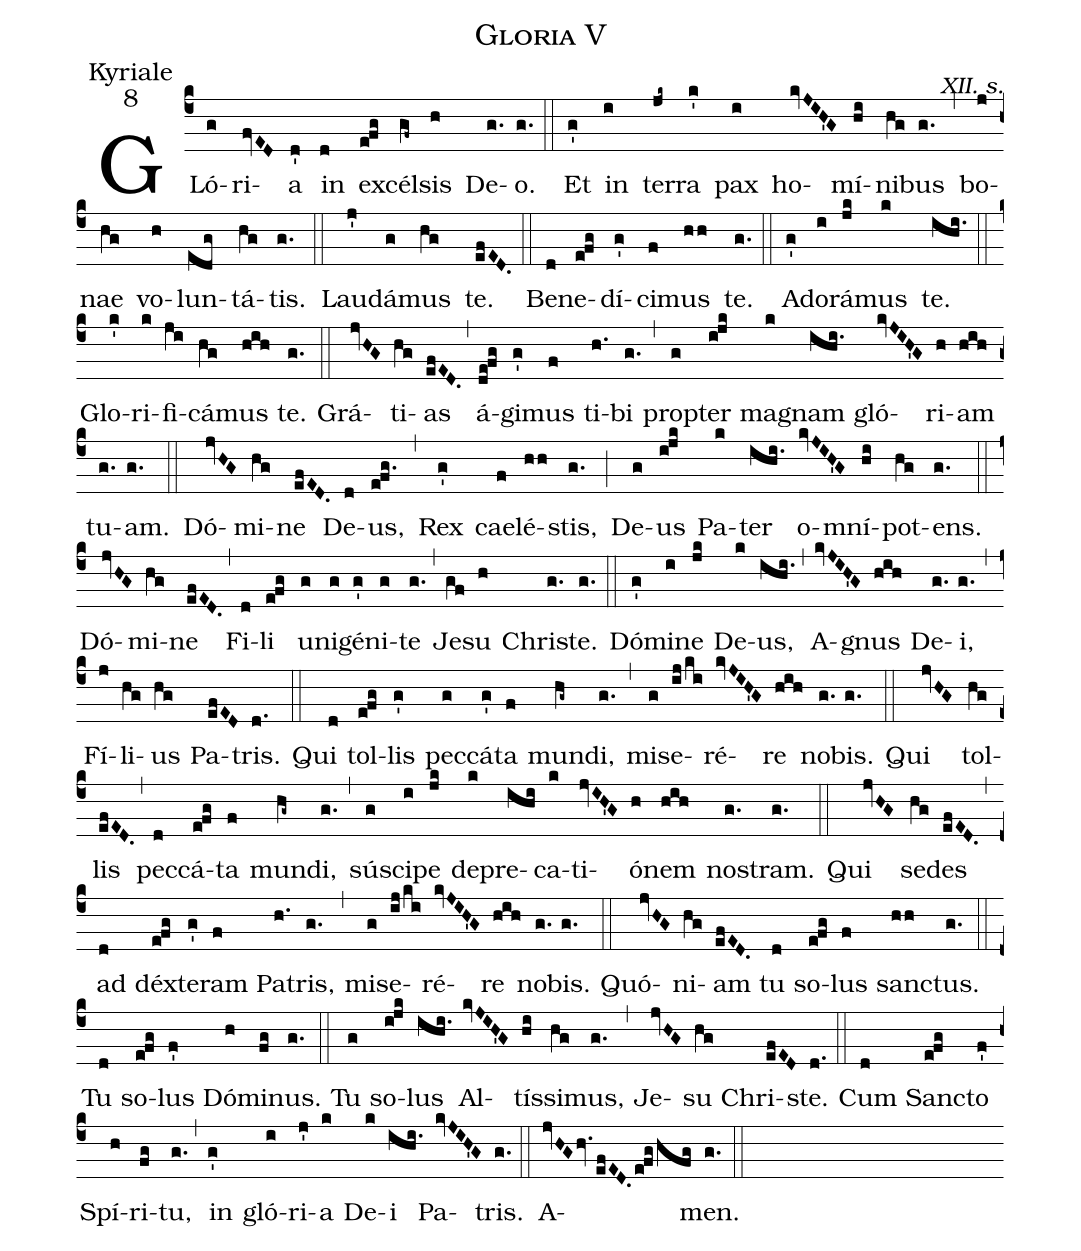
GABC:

name:Gloria V;
office-part:Kyriale;
mode:8;
commentary:XII. s.;
%%
(c4) GLó(g)ri(fvED)a(d') in(d) ex(efg)cél(gf~)sis(h) De(g.)o.(g.) (::) Et(g') in(i) ter(jk~)ra(k') pax(i) ho(kvJIH'G)mí(hi)ni(hg)bus(g.) (,) bo(j)nae(hg) vo(h)lun(edg)tá(hg)tis.(g.) (::) Lau(j')dá(g)mus(hg) te.(efED.) (::) Be(d)ne(efg)dí(g')ci(f)mus(hh) te.(g.) (::) Ad(g')o(i)rá(jk)mus(k) te.(ihi.) (::) Glo(k')ri(k)fi(ji)cá(hg)mus(hih) te.(g.) (::) Grá(jvHG)ti(hg)as(efED.) (,) á(de!fg)gi(g')mus(f) ti(h.)bi(g.) (,) pro(g)pter(ijk) ma(k)gnam(ihi.) gló(kvJIH'G)ri(h)am(hih) tu(g.)am.(g.) (::) Dó(jvHG)mi(hg)ne(efED.) De(d)us,(efg.) (,) Rex(g') cae(f)lé(hh)stis,(g.) (;) De(g)us(ijk) Pa(k)ter(ihi.) o(kvJIH'G)mní(hi)pot(hg)ens.(g.) (::) Dó(jvHG)mi(hg)ne(efED.) (,) Fi(d)li(efg) u(g)ni(g)gé(g')ni(g)te(g.) (,) Je(gf)su(h) Chri(g.)ste.(g.) (::) Dó(g')mi(i)ne(jk) De(k)us,(ihi.) (,) A(kvJIH'G)gnus(hih) De(g.)i,(g.) (,) Fí(j)li(hg)us(hg) Pa(efED)tris.(d.) (::) Qui(d) tol(efg)lis(g') pec(g)cá(g')ta(f) mun(hg~)di,(g.) (,) mi(g)se(ij/ki)ré(kvJIH'G)re(hih) no(g.)bis.(g.) (::) Qui(jvHG) tol(hg)lis(efED.) (,) pec(d)cá(efg)ta(f) mun(hg~)di,(g.) (,) sús(g)ci(i)pe(jk) de(k)pre(ihi)ca(k)ti(jvIH'G)ó(h)nem(hih) no(g.)stram.(g.) (::) Qui(jvHG) se(hg)des(efED.) (,) ad(d) déx(efg)te(g')ram(f) Pa(h.)tris,(g.) (,) mi(g)se(ij/ki)ré(kvJIH'G)re(hih) no(g.)bis.(g.) (::) Quó(jvHG)ni(hg)am(efED.) tu(d) so(efg)lus(f) san(hh)ctus.(g.) (::) Tu(d) so(efg)lus(f') Dó(h)mi(fg)nus.(g.) (::) Tu(g) so(ijk)lus(ihi.) Al(kvJIH'G)tís(hi)si(hg)mus,(g.) (,) Je(jvHG)su(hg) Chri(efED)ste.(d.) (::) Cum(d) San(efg)cto(f') Spí(h)ri(fg)tu,(g.) (,) in(g') gló(i)ri(j')a(k) De(k)i(ihi.) Pa(kvJIH'G)tris.(g.) (::) A(jvHGhv.efED.efghfg)men.(g.) (::)
